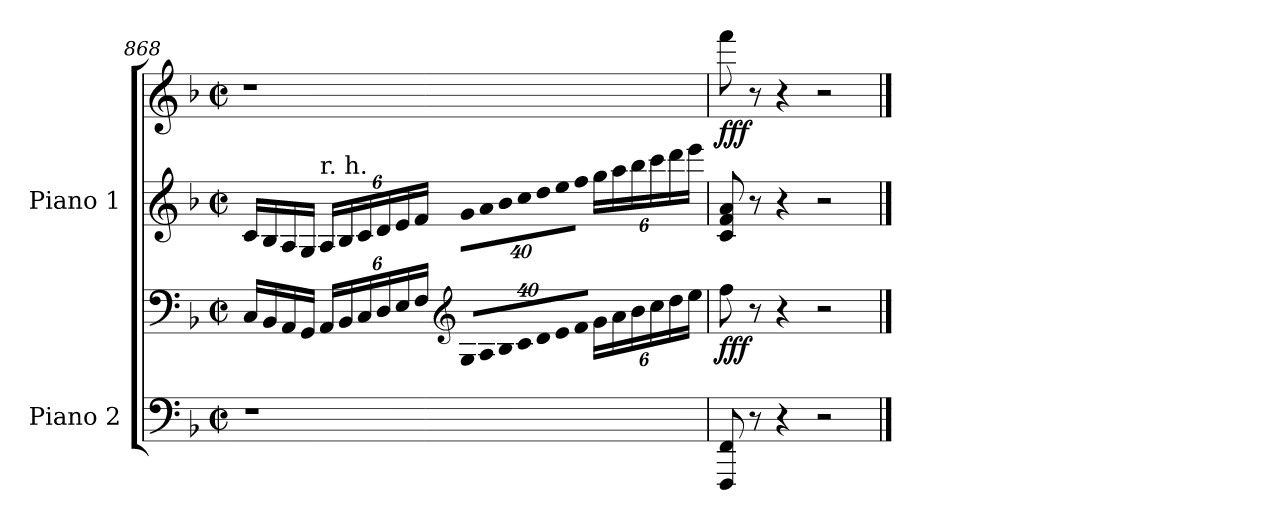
**kern	**kern	**dynam	**kern	**kern	**dynam
*part2	*part2	*part2	*part1	*part1	*part1
*staff4	*staff3	*staff3/4	*staff2	*staff1	*staff1/2
*I"Piano 2	*	*	*I"Piano 1	*	*
*I'Pno. 2	*	*	*I'Pno. 1	*	*
!!LO:PB:g=z
*clefF4	*clefF4	*	*clefG2	*clefG2	*
*k[b-]	*k[b-]	*	*k[b-]	*k[b-]	*
*M2/2	*M2/2	*	*M2/2	*M2/2	*
*met(c|)	*met(c|)	*	*met(c|)	*met(c|)	*
=868	=868	=868	=868	=868	=868
640ryy	16C/LL	.	16c/LL	1r	.
1r	.	.	.	.	.
.	16BB-/	.	16B-/	.	.
.	16AA/	.	16A/	.	.
.	16GG/JJ	.	16G/JJ	.	.
*	*Xbrackettup	*	*Xbrackettup	*	*
!	!	!	!LO:TX:a:t=r. h.	!	!
.	24AA/LL	.	24A/LL	.	.
.	24BB-/	.	24B-/	.	.
.	24C/	.	24c/	.	.
.	24D/	.	24d/	.	.
.	24E/	.	24e/	.	.
.	24F/JJ	.	24f/JJ	.	.
*	*clefG2	*	*	*	*
!	!LO:N:vis=16	!	!LO:N:vis=16	!	!
.	640%23G/LL	.	640%23g\LL	.	.
!	!LO:N:vis=16	!	!LO:N:vis=16	!	!
.	640%23A/	.	640%23a\	.	.
!	!LO:N:vis=16	!	!LO:N:vis=16	!	!
.	640%23B-/	.	640%23b-\	.	.
!	!LO:N:vis=16	!	!LO:N:vis=16	!	!
.	640%23c/	.	640%23cc\	.	.
!	!LO:N:vis=16	!	!LO:N:vis=16	!	!
.	640%23d/	.	640%23dd\	.	.
!	!LO:N:vis=16	!	!LO:N:vis=16	!	!
.	640%23e/	.	640%23ee\	.	.
!	!LO:N:vis=16	!	!LO:N:vis=16	!	!
.	640%23f/JJ	.	640%23ff\JJ	.	.
.	24g\LL	.	24gg\LL	.	.
.	24a\	.	24aa\	.	.
.	24b-\	.	24bb-\	.	.
.	24cc\	.	24ccc\	.	.
.	24dd\	.	24ddd\	.	.
.	24ee\JJ	.	24eee\JJ	.	.
.	.	.	.	640ryy	.
=869	=869	=869	=869	=869	=869
!	!	!LO:DY:b	!	!	!LO:DY:b
8FFF/ 8FF/	8ff\	fff	8c/ 8f/ 8a/	8fff\	fff
8r	8r	.	8r	8r	.
4r	4r	.	4r	4r	.
2r	2r	.	2r	2r	.
==	==	==	==	==	==
*-	*-	*-	*-	*-	*-
